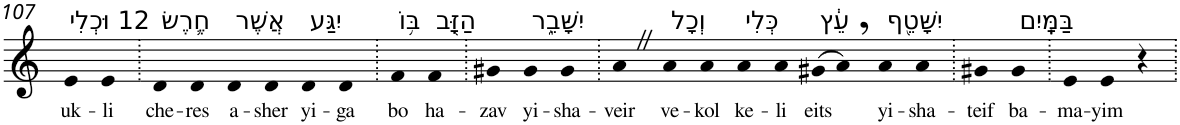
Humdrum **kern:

**kern	**text
*part1	*part1
*staff1	*staff1
*I"Piano	*
*I'Pno	*
!!LO:PB:g=z
*clefG2	*
*k[]	*
=107	=107
!LO:TX:a:t=12 וּכְלִי	!
!	!LO:LY:b
4e	uk-
!	!LO:LY:b
4e	-li
=108.	=108.
!LO:TX:a:t=חֶ֛רֶשׂ	!
!	!LO:LY:b
4d	che-
!	!LO:LY:b
4d	-res
!LO:TX:a:t=אֲשֶׁר	!
!	!LO:LY:b
4d	a-
!	!LO:LY:b
4d	-sher
!LO:TX:a:t=יִגַּע	!
!	!LO:LY:b
4d	yi-
!	!LO:LY:b
4d	-ga
=109.	=109.
!LO:TX:a:t=בּ֥וֹ	!
!	!LO:LY:b
4f	bo
!LO:TX:a:t=הַזָּ֖ב	!
!	!LO:LY:b
4f	ha-
=110.	=110.
!	!LO:LY:b
4g#X	-zav
!LO:TX:a:t=יִשָּׁבֵ֑ר	!
!	!LO:LY:b
4g#	yi-
!	!LO:LY:b
4g#	-sha-
=111.	=111.
!	!LO:LY:b
4aZ	-veir
!LO:TX:a:t=וְכָל	!
!	!LO:LY:b
4a	ve-
!	!LO:LY:b
4a	-kol
!LO:TX:a:t=כְּלִי	!
!	!LO:LY:b
4a	ke-
!	!LO:LY:b
4a	-li
!LO:TX:a:t=עֵ֔ץ	!
!	!LO:LY:b
(>8g#X	eits
8a,)	.
!LO:TX:a:t=יִשָּׁטֵ֖ף	!
!	!LO:LY:b
4a	yi-
!	!LO:LY:b
4a	-sha-
=112.	=112.
!	!LO:LY:b
4g#X	-teif
!LO:TX:a:t=בַּמָּֽיִם	!
!	!LO:LY:b
4g#	ba-
=113.	=113.
!	!LO:LY:b
4e	-ma-
!	!LO:LY:b
4e	-yim
4r	.
=.	=.
*-	*-
